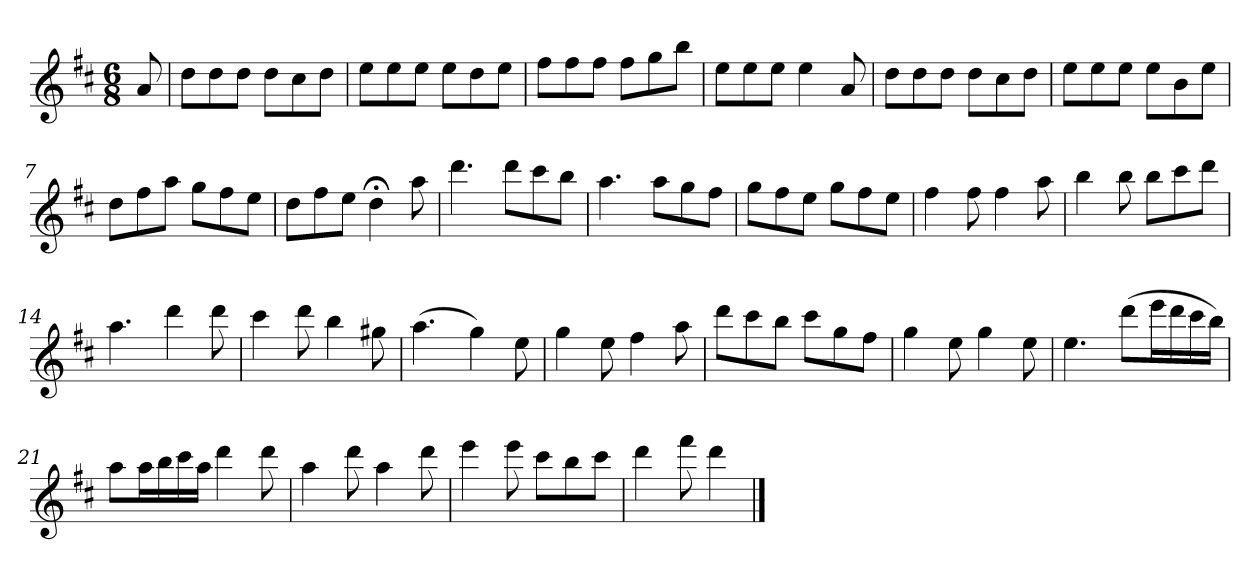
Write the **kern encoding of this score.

**kern
*part1
*staff1
*clefG2
*k[f#c#]
*D:
*M6/8
*MM120
=
8a
=1
8dd\L
8dd\
8dd\J
8dd\L
8cc#\
8dd\J
=2
8ee\L
8ee\
8ee\J
8ee\L
8dd\
8ee\J
=3
8ff#\L
8ff#\
8ff#\J
8ff#\L
8gg\
8bb\J
=4
8ee\L
8ee\
8ee\J
4ee
8a
=5
8dd\L
8dd\
8dd\J
8dd\L
8cc#\
8dd\J
=6
8ee\L
8ee\
8ee\J
8ee\L
8b\
8ee\J
=7
8dd\L
8ff#\
8aa\J
8gg\L
8ff#\
8ee\J
=8
8dd\L
8ff#\
8ee\J
4dd;<
8aa
=9
4.ddd
8ddd\L
8ccc#\
8bb\J
=10
4.aa
8aa\L
8gg\
8ff#\J
=11
8gg\L
8ff#\
8ee\J
8gg\L
8ff#\
8ee\J
=12
4ff#
8ff#
4ff#
8aa
=13
4bb
8bb
8bb\L
8ccc#\
8ddd\J
=14
4.aa
4ddd
8ddd
=15
4ccc#
8ddd
4bb
8gg#X
=16
(4.aa
4gg)
8ee
=17
4gg
8ee
4ff#
8aa
=18
8ddd\L
8ccc#\
8bb\J
8ccc#\L
8gg\
8ff#\J
=19
4gg
8ee
4gg
8ee
=20
4.ee
(8ddd\L
16eee\L
16ddd\
16ccc#\
16bb\JJ)
=21
8aa\L
16aa\L
16bb\
16ccc#\
16aa\JJ
4ddd
8ddd
=22
4aa
8ddd
4aa
8ddd
=23
4eee
8eee
8ccc#\L
8bb\
8ccc#\J
=24
4ddd
8fff#
4ddd
==
*-
